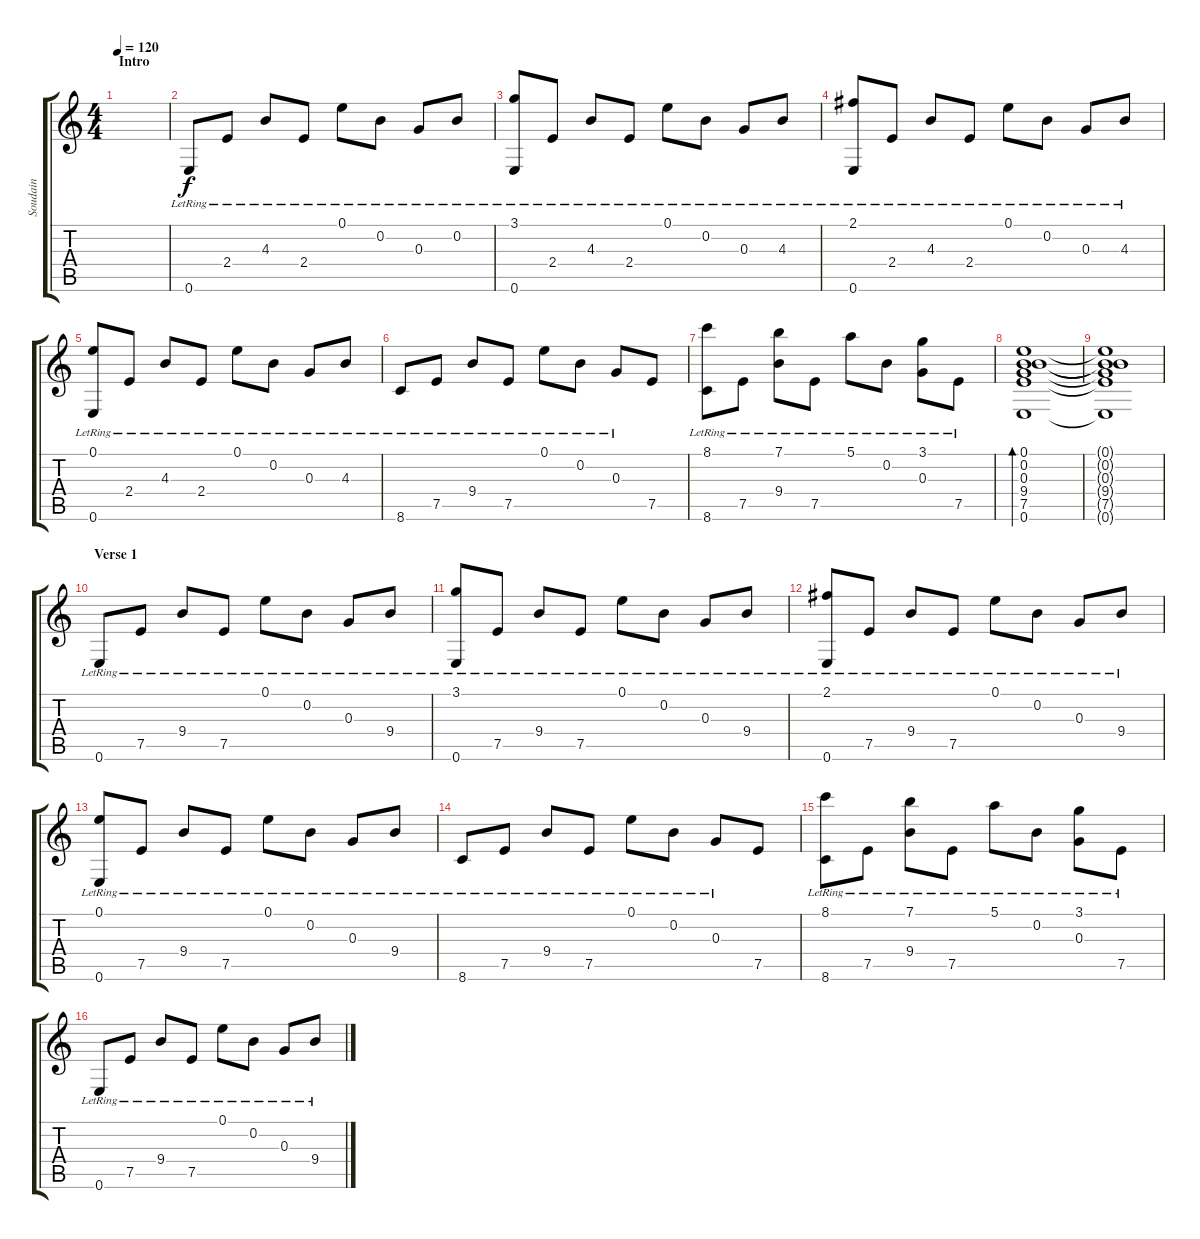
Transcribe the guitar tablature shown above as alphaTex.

\track ("Soudain" "Soudain") {instrument acousticguitarnylon}
\staff {score tabs}
\tuning (E4 B3 G3 D3 A2 E2) {hide}
\ts (4 4)
\section ("" "Intro")
\tempo 120
\clef g2
\ks c
|
0.6{lr}.8 2.4{lr}.8 4.3{lr}.8 2.4{lr}.8 0.1{lr}.8 0.2{lr}.8 0.3{lr}.8 0.2{lr}.8 |
(3.1{lr} 0.6{lr}).8 2.4{lr}.8 4.3{lr}.8 2.4{lr}.8 0.1{lr}.8 0.2{lr}.8 0.3{lr}.8 4.3{lr}.8 |
(2.1{lr} 0.6{lr}).8 2.4{lr}.8 4.3{lr}.8 2.4{lr}.8 0.1{lr}.8 0.2{lr}.8 0.3{lr}.8 4.3{lr}.8 |
(0.1{lr} 0.6{lr}).8 2.4{lr}.8 4.3{lr}.8 2.4{lr}.8 0.1{lr}.8 0.2{lr}.8 0.3{lr}.8 4.3{lr}.8 |
8.6{lr}.8 7.5{lr}.8 9.4{lr}.8 7.5{lr}.8 0.1{lr}.8 0.2{lr}.8 0.3{lr}.8 7.5.8 |
(8.1{lr} 8.6{lr}).8 7.5{lr}.8 (7.1{lr} 9.4{lr}).8 7.5{lr}.8 5.1{lr}.8 0.2{lr}.8 (3.1{lr} 0.3{lr}).8 7.5{lr}.8 |
(0.1 0.2 0.3 9.4 7.5 0.6).1{bd 240} |
(0.1{t} 0.2{t} 0.3{t} 9.4{t} 7.5{t} 0.6{t}).1 |
\section ("" "Verse 1")
0.6{lr}.8 7.5{lr}.8 9.4{lr}.8 7.5{lr}.8 0.1{lr}.8 0.2{lr}.8 0.3{lr}.8 9.4{lr}.8 |
(3.1{lr} 0.6{lr}).8 7.5{lr}.8 9.4{lr}.8 7.5{lr}.8 0.1{lr}.8 0.2{lr}.8 0.3{lr}.8 9.4{lr}.8 |
(2.1{lr} 0.6{lr}).8 7.5{lr}.8 9.4{lr}.8 7.5{lr}.8 0.1{lr}.8 0.2{lr}.8 0.3{lr}.8 9.4{lr}.8 |
(0.1{lr} 0.6{lr}).8 7.5{lr}.8 9.4{lr}.8 7.5{lr}.8 0.1{lr}.8 0.2{lr}.8 0.3{lr}.8 9.4{lr}.8 |
8.6{lr}.8 7.5{lr}.8 9.4{lr}.8 7.5{lr}.8 0.1{lr}.8 0.2{lr}.8 0.3{lr}.8 7.5.8 |
(8.1{lr} 8.6{lr}).8 7.5{lr}.8 (7.1{lr} 9.4{lr}).8 7.5{lr}.8 5.1{lr}.8 0.2{lr}.8 (3.1{lr} 0.3{lr}).8 7.5{lr}.8 |
0.6{lr}.8 7.5{lr}.8 9.4{lr}.8 7.5{lr}.8 0.1{lr}.8 0.2{lr}.8 0.3{lr}.8 9.4{lr}.8
